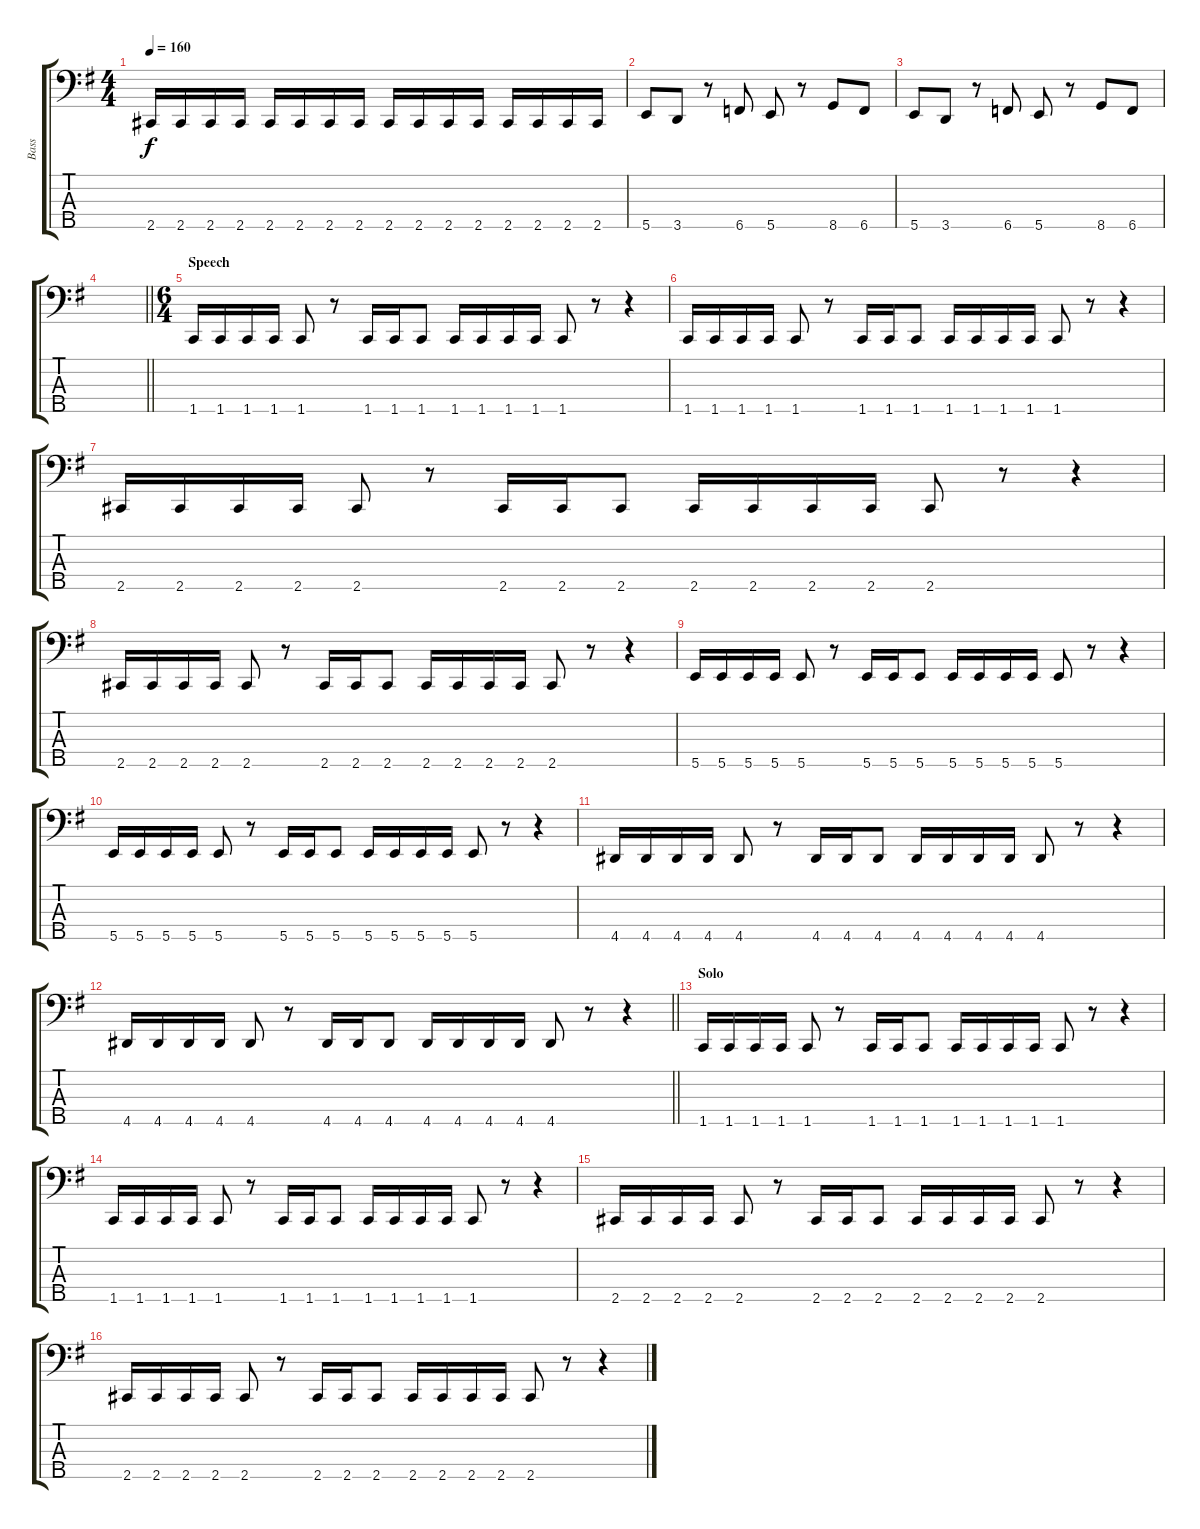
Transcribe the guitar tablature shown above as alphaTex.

\track ("Bass" "Bass") {instrument electricbassfinger}
\staff {score tabs}
\tuning (G2 D2 A1 E1 B0) {hide}
\ts (4 4)
\tempo 160
\clef f4
\ks g
2.5.16{dy f} 2.5.16 2.5.16 2.5.16 2.5.16 2.5.16 2.5.16 2.5.16 2.5.16 2.5.16 2.5.16 2.5.16 2.5.16 2.5.16 2.5.16 2.5.16 |
5.5.8 3.5.8 r.8 6.5.8 5.5.8 r.8 8.5.8 6.5.8 |
5.5.8 3.5.8 r.8 6.5.8 5.5.8 r.8 8.5.8 6.5.8 |
\barLineRight lightlight
|
\ts (6 4)
\section ("" "Speech")
1.5.16 1.5.16 1.5.16 1.5.16 1.5.8 r.8 1.5.16 1.5.16 1.5.8 1.5.16 1.5.16 1.5.16 1.5.16 1.5.8 r.8 r.4 |
1.5.16 1.5.16 1.5.16 1.5.16 1.5.8 r.8 1.5.16 1.5.16 1.5.8 1.5.16 1.5.16 1.5.16 1.5.16 1.5.8 r.8 r.4 |
2.5.16 2.5.16 2.5.16 2.5.16 2.5.8 r.8 2.5.16 2.5.16 2.5.8 2.5.16 2.5.16 2.5.16 2.5.16 2.5.8 r.8 r.4 |
2.5.16 2.5.16 2.5.16 2.5.16 2.5.8 r.8 2.5.16 2.5.16 2.5.8 2.5.16 2.5.16 2.5.16 2.5.16 2.5.8 r.8 r.4 |
5.5.16 5.5.16 5.5.16 5.5.16 5.5.8 r.8 5.5.16 5.5.16 5.5.8 5.5.16 5.5.16 5.5.16 5.5.16 5.5.8 r.8 r.4 |
5.5.16 5.5.16 5.5.16 5.5.16 5.5.8 r.8 5.5.16 5.5.16 5.5.8 5.5.16 5.5.16 5.5.16 5.5.16 5.5.8 r.8 r.4 |
4.5.16 4.5.16 4.5.16 4.5.16 4.5.8 r.8 4.5.16 4.5.16 4.5.8 4.5.16 4.5.16 4.5.16 4.5.16 4.5.8 r.8 r.4 |
\barLineRight lightlight
4.5.16 4.5.16 4.5.16 4.5.16 4.5.8 r.8 4.5.16 4.5.16 4.5.8 4.5.16 4.5.16 4.5.16 4.5.16 4.5.8 r.8 r.4 |
\section ("" "Solo")
1.5.16 1.5.16 1.5.16 1.5.16 1.5.8 r.8 1.5.16 1.5.16 1.5.8 1.5.16 1.5.16 1.5.16 1.5.16 1.5.8 r.8 r.4 |
1.5.16 1.5.16 1.5.16 1.5.16 1.5.8 r.8 1.5.16 1.5.16 1.5.8 1.5.16 1.5.16 1.5.16 1.5.16 1.5.8 r.8 r.4 |
2.5.16 2.5.16 2.5.16 2.5.16 2.5.8 r.8 2.5.16 2.5.16 2.5.8 2.5.16 2.5.16 2.5.16 2.5.16 2.5.8 r.8 r.4 |
2.5.16 2.5.16 2.5.16 2.5.16 2.5.8 r.8 2.5.16 2.5.16 2.5.8 2.5.16 2.5.16 2.5.16 2.5.16 2.5.8 r.8 r.4
